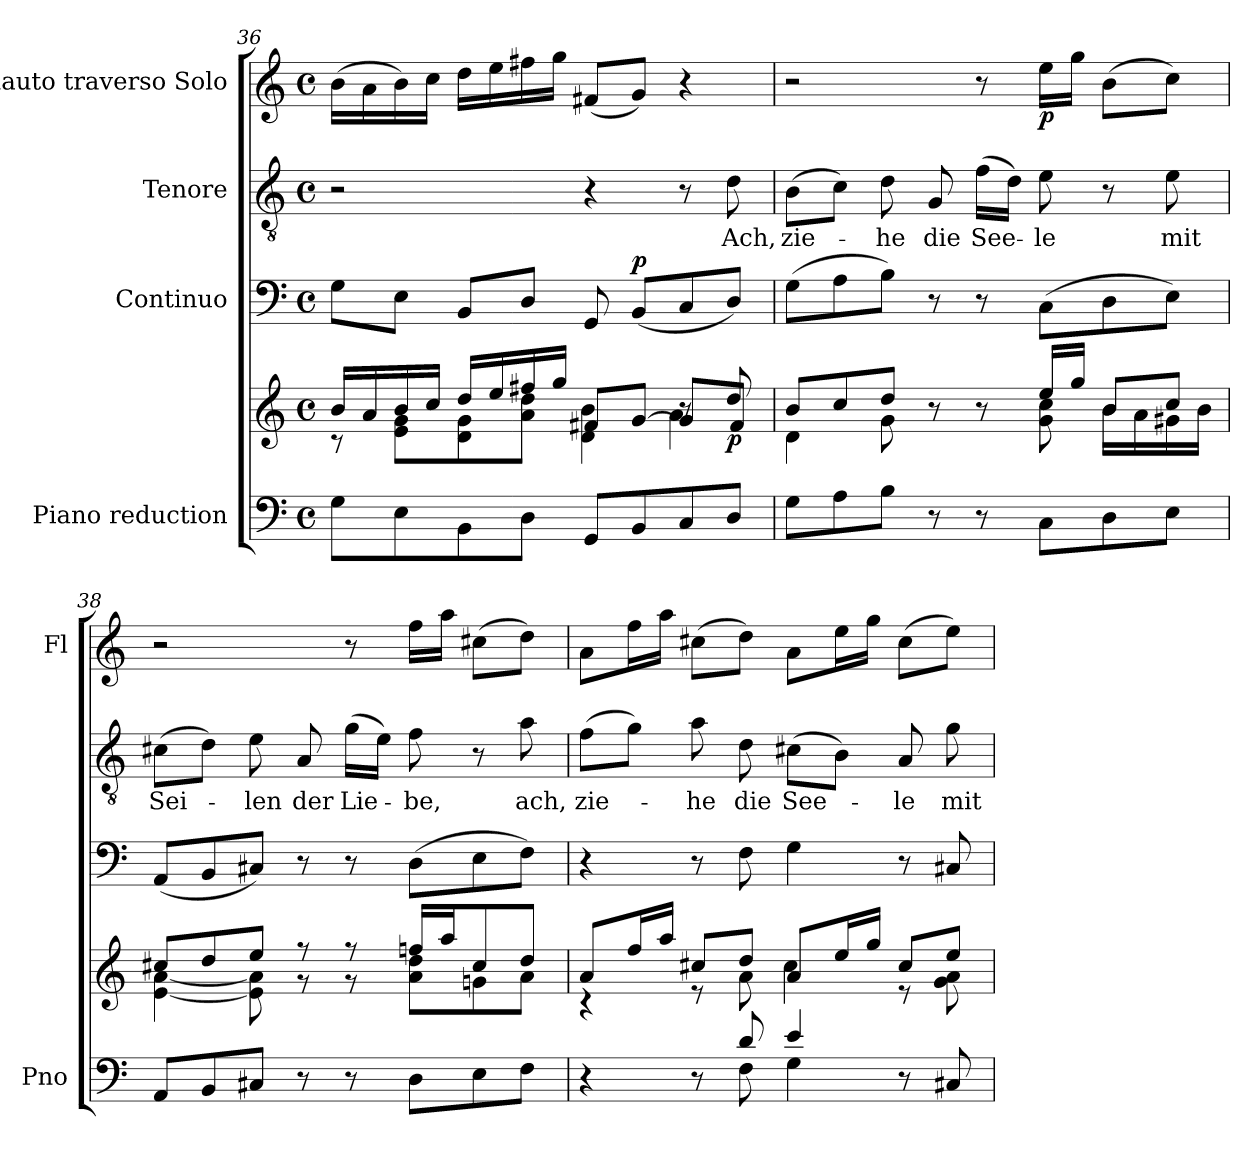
**kern	**kern	**dynam	**kern	**dynam	**kern	**text	**kern	**dynam
*part4	*part4	*part4	*part3	*part3	*part2	*part2	*part1	*part1
*staff5	*staff4	*staff4/5	*staff3	*staff3	*staff2	*staff2	*staff1	*staff1
*I"Piano reduction	*	*	*I"Continuo	*	*I"Tenore	*	*I"Flauto traverso Solo	*
*I'Pno	*	*	*	*	*	*	*I'Fl	*
*clefF4	*clefG2	*	*clefF4	*	*clefGv2	*	*clefG2	*
*k[]	*k[]	*	*k[]	*	*k[]	*	*k[]	*
*M4/4	*M4/4	*	*M4/4	*	*M4/4	*	*M4/4	*
*met(c)	*met(c)	*	*met(c)	*	*met(c)	*	*met(c)	*
=36	=36	=36	=36	=36	=36	=36	=36	=36
*	*^	*	*	*	*	*	*	*
*	*	*^	*	*	*	*	*	*	*
8G\L	16b/LL	8r	2ryy	.	8G\L	.	2r	.	(16b\LL	.
.	16a/	.	.	.	.	.	.	.	16a\	.
8E\	16b/	8e\ 8g\L	.	.	8E\J	.	.	.	16b\)	.
.	16cc/JJ	.	.	.	.	.	.	.	16cc\JJ	.
8BB\	16dd/LL	8d\ 8g\	.	.	8BB/L	.	.	.	16dd\LL	.
.	16ee/	.	.	.	.	.	.	.	16ee\	.
8D\J	16ff#X/	8a\ 8dd\J	.	.	8D/J	.	.	.	16ff#X\	.
.	16gg/JJ	.	.	.	.	.	.	.	16gg\JJ	.
8GG/L	8f#X/L	4d\ 4b\	4ryy	.	8GG/	.	4r	.	(8f#X/L	.
!	!	!	!	!	!	!LO:DY:a	!	!	!	!
8BB/	[<8g/J	.	.	.	(8BB/L	p	.	.	8g/J)	.
8C/	8r	8g/L]	4a\	.	8C/	.	8r	.	4r	.
!	!	!	!	!LO:DY:b	!	!	!	!LO:LY:b	!	!
8D/J	8dd/	8f#/J	.	p	8D/J)	.	8d\	Ach,	.	.
*	*	*v	*v	*	*	*	*	*	*	*
!!LO:LB:g=z
=37	=37	=37	=37	=37	=37	=37	=37	=37	=37
!	!	!	!	!	!	!	!LO:LY:b	!	!
8G\L	8b/L	4d\	.	(8G\L	.	(8B\L	zie-	2r	.
8A\	8cc/	.	.	8A\	.	8c\J)	.	.	.
!	!	!	!	!	!	!	!LO:LY:b	!	!
8B\J	8dd/J	8g\	.	8B\J)	.	8d\	-he	.	.
!	!	!	!	!	!	!	!LO:LY:b	!	!
8r	8r	8ryy	.	8r	.	8G/	die	.	.
!	!	!	!	!	!	!	!LO:LY:b	!	!
8r	8r	8ryy	.	8r	.	(16f\LL	See-	8r	.
.	.	.	.	.	.	16d\JJ)	.	.	.
!	!	!	!	!	!	!	!LO:LY:b	!	!LO:DY:b
8C\L	16ee/LL	8g\ 8cc\	.	(8C\L	.	8e\	-le	16ee\LL	p
.	16gg/JJ	.	.	.	.	.	.	16gg\JJ	.
8D\	8b/L	16b\LL	.	8D\	.	8r	.	(8b\L	.
.	.	16a\	.	.	.	.	.	.	.
!	!	!	!	!	!	!	!LO:LY:b	!	!
8E\J	8cc/J	16g#X\	.	8E\J)	.	8e\	mit	8cc\J)	.
.	.	16b\JJ	.	.	.	.	.	.	.
=38	=38	=38	=38	=38	=38	=38	=38	=38	=38
!	!	!	!	!	!	!	!LO:LY:b	!	!
8AA/L	8cc#X/L	[4e\ [4a\	.	(8AA/L	.	(8c#X\L	Sei-	2r	.
8BB/	8dd/	.	.	8BB/	.	8d\J)	.	.	.
!	!	!	!	!	!	!	!LO:LY:b	!	!
8C#X/J	8ee/J	8e\] 8a\]	.	8C#X/J)	.	8e\	-len	.	.
!	!	!	!	!	!	!	!LO:LY:b	!	!
8r	8r	8r	.	8r	.	8A/	der	.	.
!	!	!	!	!	!	!	!LO:LY:b	!	!
8r	8r	8r	.	8r	.	(16g\LL	Lie-	8r	.
.	.	.	.	.	.	16e\JJ)	.	.	.
!	!	!	!	!	!	!	!LO:LY:b	!	!
8D\L	16ffn/LL	8a\ 8dd\L	.	(8D\L	.	8f\	-be,	16ff\LL	.
.	16aa/J	.	.	.	.	.	.	16aa\JJ	.
8E\	8cc#/	8gn\	.	8E\	.	8r	.	(8cc#X\L	.
!	!	!	!	!	!	!	!LO:LY:b	!	!
8F\J	8dd/J	8a\J	.	8F\J)	.	8a\	ach,	8dd\J)	.
=39	=39	=39	=39	=39	=39	=39	=39	=39	=39
*^	*	*	*	*	*	*	*	*	*
!	!	!	!	!	!	!	!	!LO:LY:b	!	!
4r	4ryy	8a/L	4r	.	4r	.	(8f\L	zie-	8a\L	.
.	.	16ff/L	.	.	.	.	8g\J)	.	16ff\L	.
.	.	16aa/JJ	.	.	.	.	.	.	16aa\JJ	.
!	!	!	!	!	!	!	!	!LO:LY:b	!	!
8r	8ryy	8cc#X/L	8r	.	8r	.	8a\	-he	(8cc#X\L	.
!	!	!	!	!	!	!	!	!LO:LY:b	!	!
8d/	8F\	8dd/J	8a\	.	8F\	.	8d\	die	8dd\J)	.
!	!	!	!	!	!	!	!	!LO:LY:b	!	!
4e/	4G\	8a/L	4cc#\	.	4G\	.	(8c#X\L	See-	8a\L	.
.	.	16ee/L	.	.	.	.	8B\J)	.	16ee\L	.
.	.	16gg/JJ	.	.	.	.	.	.	16gg\JJ	.
!	!	!	!	!	!	!	!	!LO:LY:b	!	!
8r	8ryy	8cc#/L	8r	.	8r	.	8A/	-le	(8cc#\L	.
!	!	!	!	!	!	!	!	!LO:LY:b	!	!
8C#X/	8ryy	8ee/J	8g\ 8a\	.	8C#X/	.	8g\	mit	8ee\J)	.
*v	*v	*	*	*	*	*	*	*	*	*
*	*v	*v	*	*	*	*	*	*	*
=	=	=	=	=	=	=	=	=
*-	*-	*-	*-	*-	*-	*-	*-	*-
